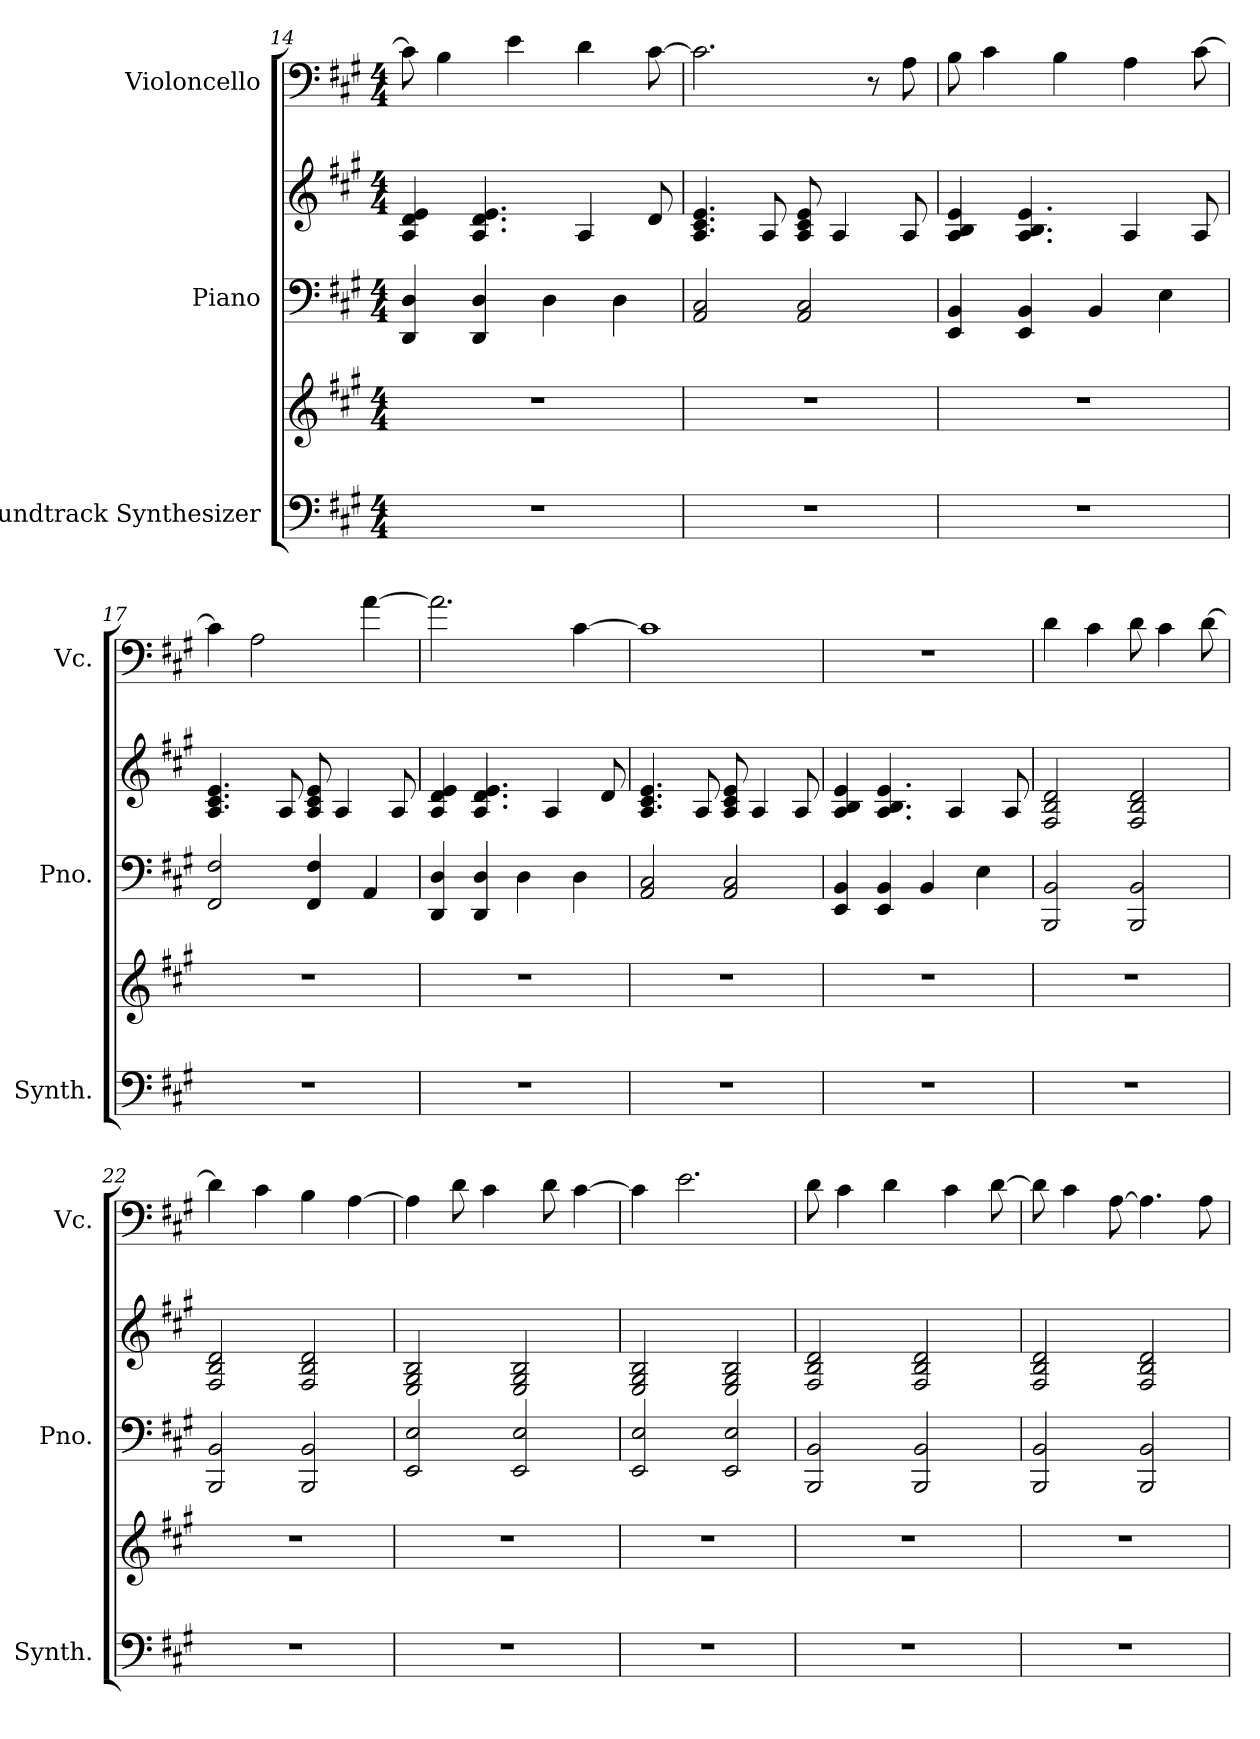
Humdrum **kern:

**kern	**kern	**kern	**kern	**kern
*part3	*part3	*part2	*part2	*part1
*staff5	*staff4	*staff3	*staff2	*staff1
*I"Soundtrack Synthesizer	*	*I"Piano	*	*I"Violoncello
*I'Synth.	*	*I'Pno.	*	*I'Vc.
*clefF4	*clefG2	*clefF4	*clefG2	*clefF4
*k[f#c#g#]	*k[f#c#g#]	*k[f#c#g#]	*k[f#c#g#]	*k[f#c#g#]
*M4/4	*M4/4	*M4/4	*M4/4	*M4/4
=14	=14	=14	=14	=14
1r	1r	4DD/ 4D/	4A/ 4d/ 4e/	8c#\]
.	.	.	.	4B\
.	.	4DD/ 4D/	4.A/ 4.d/ 4.e/	.
.	.	.	.	4e\
.	.	4D\	.	.
.	.	.	4A/	4d\
.	.	4D\	.	.
.	.	.	8d/	[8c#\
=15	=15	=15	=15	=15
1r	1r	2AA/ 2C#/	4.A/ 4.c#/ 4.e/	2.c#\]
.	.	.	8A/	.
.	.	2AA/ 2C#/	8A/ 8c#/ 8e/	.
.	.	.	4A/	.
.	.	.	.	8r
.	.	.	8A/	8A\
=16	=16	=16	=16	=16
1r	1r	4EE/ 4BB/	4A/ 4B/ 4e/	8B\
.	.	.	.	4c#\
.	.	4EE/ 4BB/	4.A/ 4.B/ 4.e/	.
.	.	.	.	4B\
.	.	4BB/	.	.
.	.	.	4A/	4A\
.	.	4E\	.	.
.	.	.	8A/	[8c#\
!!LO:PB:g=z
=17	=17	=17	=17	=17
1r	1r	2FF#/ 2F#/	4.A/ 4.c#/ 4.e/	4c#\]
.	.	.	.	2A\
.	.	.	8A/	.
.	.	4FF#/ 4F#/	8A/ 8c#/ 8e/	.
.	.	.	4A/	.
.	.	4AA/	.	[4a\
.	.	.	8A/	.
=18	=18	=18	=18	=18
1r	1r	4DD/ 4D/	4A/ 4d/ 4e/	2.a\]
.	.	4DD/ 4D/	4.A/ 4.d/ 4.e/	.
.	.	4D\	.	.
.	.	.	4A/	.
.	.	4D\	.	[4c#\
.	.	.	8d/	.
=19	=19	=19	=19	=19
1r	1r	2AA/ 2C#/	4.A/ 4.c#/ 4.e/	1c#]
.	.	.	8A/	.
.	.	2AA/ 2C#/	8A/ 8c#/ 8e/	.
.	.	.	4A/	.
.	.	.	8A/	.
=20	=20	=20	=20	=20
1r	1r	4EE/ 4BB/	4A/ 4B/ 4e/	1r
.	.	4EE/ 4BB/	4.A/ 4.B/ 4.e/	.
.	.	4BB/	.	.
.	.	.	4A/	.
.	.	4E\	.	.
.	.	.	8A/	.
=21	=21	=21	=21	=21
1r	1r	2BBB/ 2BB/	2F#/ 2B/ 2d/	4d\
.	.	.	.	4c#\
.	.	2BBB/ 2BB/	2F#/ 2B/ 2d/	8d\
.	.	.	.	4c#\
.	.	.	.	[8d\
!!LO:LB:g=z
=22	=22	=22	=22	=22
1r	1r	2BBB/ 2BB/	2F#/ 2B/ 2d/	4d\]
.	.	.	.	4c#\
.	.	2BBB/ 2BB/	2F#/ 2B/ 2d/	4B\
.	.	.	.	[4A\
=23	=23	=23	=23	=23
1r	1r	2EE/ 2E/	2E/ 2G#/ 2B/	4A\]
.	.	.	.	8d\
.	.	.	.	4c#\
.	.	2EE/ 2E/	2E/ 2G#/ 2B/	.
.	.	.	.	8d\
.	.	.	.	[4c#\
=24	=24	=24	=24	=24
1r	1r	2EE/ 2E/	2E/ 2G#/ 2B/	4c#\]
.	.	.	.	2.e\
.	.	2EE/ 2E/	2E/ 2G#/ 2B/	.
=25	=25	=25	=25	=25
1r	1r	2BBB/ 2BB/	2F#/ 2B/ 2d/	8d\
.	.	.	.	4c#\
.	.	.	.	4d\
.	.	2BBB/ 2BB/	2F#/ 2B/ 2d/	.
.	.	.	.	4c#\
.	.	.	.	[8d\
=26	=26	=26	=26	=26
1r	1r	2BBB/ 2BB/	2F#/ 2B/ 2d/	8d\]
.	.	.	.	4c#\
.	.	.	.	[8A\
.	.	2BBB/ 2BB/	2F#/ 2B/ 2d/	4.A\]
.	.	.	.	8A\
=	=	=	=	=
*-	*-	*-	*-	*-
